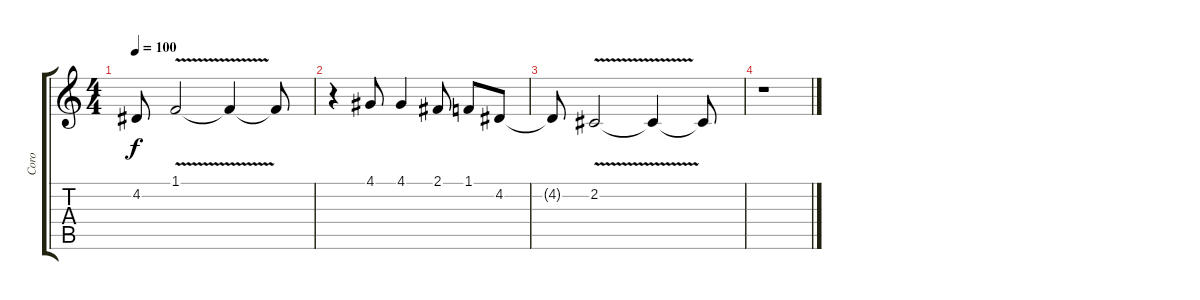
\track ("Coro" "Coro") {instrument choiraahs}
\staff {score tabs}
\tuning (E4 B3 G3 D3 A2 E2) {hide}
\ts (4 4)
\tempo 100
\clef g2
\ks c
4.2{t}.8{dy f} 1.1{v}.2 1.1{t}.4 1.1{t}.8 |
r.4 4.1.8 4.1.4 2.1.8 1.1.8 4.2.8 |
4.2{t}.8 2.2{v}.2 2.2{t}.4 2.2{t}.8 |
r.1
